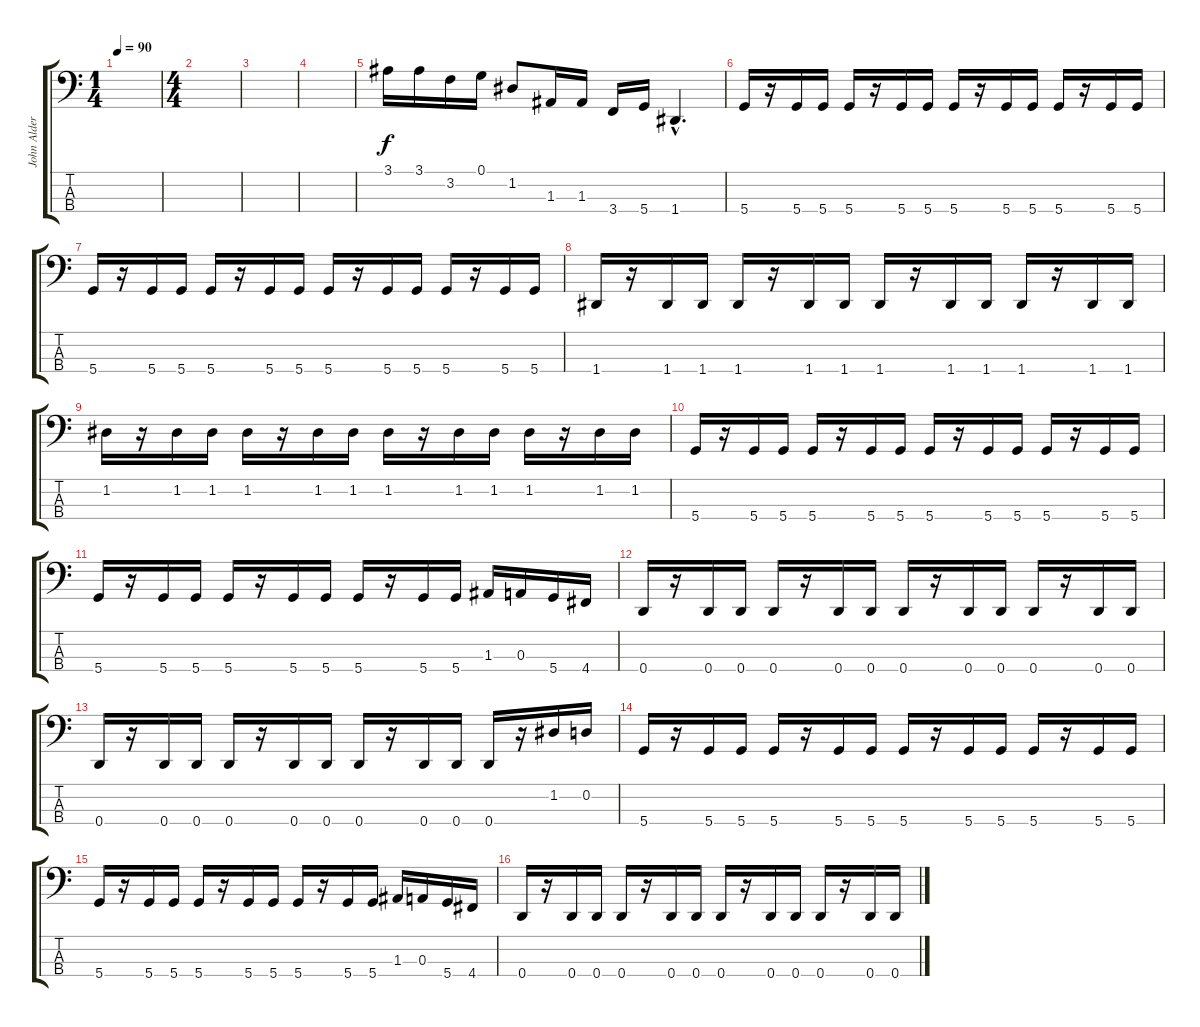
\track ("John Alderete" "John Alder") {instrument electricbassfinger}
\staff {score tabs}
\tuning (G2 D2 A1 D1) {hide}
\ts (1 4)
\tempo 90
\clef f4
\ks c
|
\ts (4 4)
|
|
|
3.1.16 3.1.16 3.2.16 0.1.16 1.2.8 1.3.16 1.3.16 3.4.16 5.4.16 1.4{hac}.4{d} |
5.4.16 r.16 5.4.16 5.4.16 5.4.16 r.16 5.4.16 5.4.16 5.4.16 r.16 5.4.16 5.4.16 5.4.16 r.16 5.4.16 5.4.16 |
5.4.16 r.16 5.4.16 5.4.16 5.4.16 r.16 5.4.16 5.4.16 5.4.16 r.16 5.4.16 5.4.16 5.4.16 r.16 5.4.16 5.4.16 |
1.4.16 r.16 1.4.16 1.4.16 1.4.16 r.16 1.4.16 1.4.16 1.4.16 r.16 1.4.16 1.4.16 1.4.16 r.16 1.4.16 1.4.16 |
1.2.16 r.16 1.2.16 1.2.16 1.2.16 r.16 1.2.16 1.2.16 1.2.16 r.16 1.2.16 1.2.16 1.2.16 r.16 1.2.16 1.2.16 |
5.4.16 r.16 5.4.16 5.4.16 5.4.16 r.16 5.4.16 5.4.16 5.4.16 r.16 5.4.16 5.4.16 5.4.16 r.16 5.4.16 5.4.16 |
5.4.16 r.16 5.4.16 5.4.16 5.4.16 r.16 5.4.16 5.4.16 5.4.16 r.16 5.4.16 5.4.16 1.3.16 0.3.16 5.4.16 4.4.16 |
0.4.16 r.16 0.4.16 0.4.16 0.4.16 r.16 0.4.16 0.4.16 0.4.16 r.16 0.4.16 0.4.16 0.4.16 r.16 0.4.16 0.4.16 |
0.4.16 r.16 0.4.16 0.4.16 0.4.16 r.16 0.4.16 0.4.16 0.4.16 r.16 0.4.16 0.4.16 0.4.16 r.16 1.2.16 0.2.16 |
5.4.16 r.16 5.4.16 5.4.16 5.4.16 r.16 5.4.16 5.4.16 5.4.16 r.16 5.4.16 5.4.16 5.4.16 r.16 5.4.16 5.4.16 |
5.4.16 r.16 5.4.16 5.4.16 5.4.16 r.16 5.4.16 5.4.16 5.4.16 r.16 5.4.16 5.4.16 1.3.16 0.3.16 5.4.16 4.4.16 |
0.4.16 r.16 0.4.16 0.4.16 0.4.16 r.16 0.4.16 0.4.16 0.4.16 r.16 0.4.16 0.4.16 0.4.16 r.16 0.4.16 0.4.16
